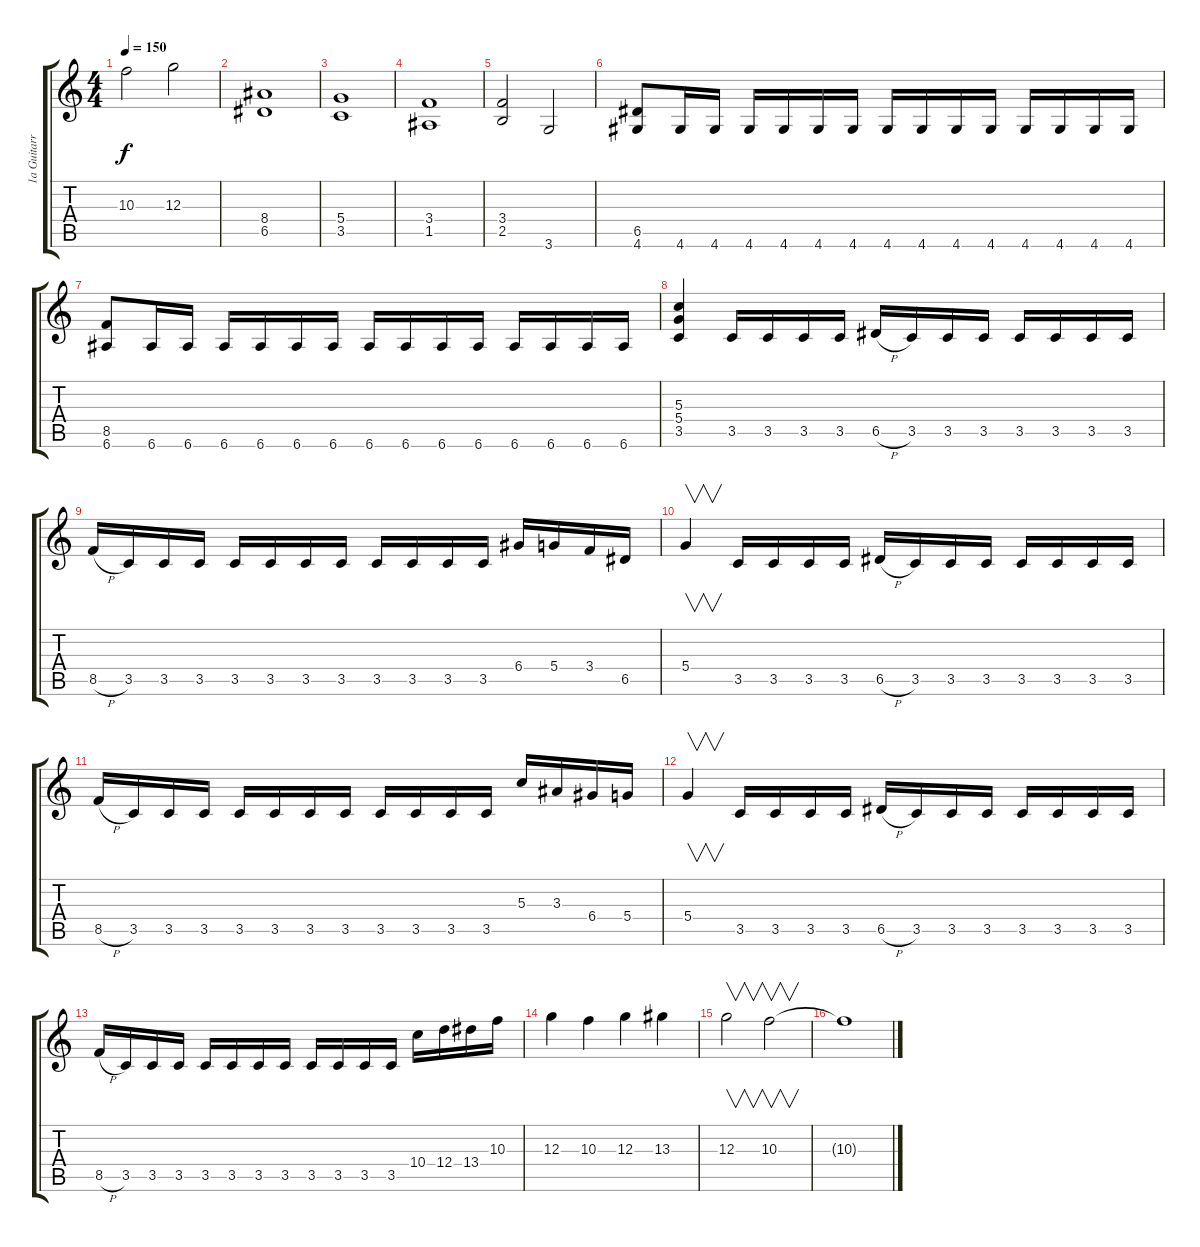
\track ("1a Guitarra" "1a Guitarr") {instrument distortionguitar}
\staff {score tabs}
\tuning (E4 B3 G3 D3 A2 E2) {hide}
\ts (4 4)
\tempo 150
\clef g2
\ks c
10.3.2{dy f} 12.3.2 |
(8.4 6.5).1 |
(5.4 3.5).1 |
(3.4 1.5).1 |
(3.4 2.5).2 3.6.2 |
(6.5 4.6).8 4.6.16 4.6.16 4.6.16 4.6.16 4.6.16 4.6.16 4.6.16 4.6.16 4.6.16 4.6.16 4.6.16 4.6.16 4.6.16 4.6.16 |
(8.5 6.6).8 6.6.16 6.6.16 6.6.16 6.6.16 6.6.16 6.6.16 6.6.16 6.6.16 6.6.16 6.6.16 6.6.16 6.6.16 6.6.16 6.6.16 |
(5.3 5.4 3.5).4 3.5.16 3.5.16 3.5.16 3.5.16 6.5{h}.16 3.5.16 3.5.16 3.5.16 3.5.16 3.5.16 3.5.16 3.5.16 |
8.5{h}.16 3.5.16 3.5.16 3.5.16 3.5.16 3.5.16 3.5.16 3.5.16 3.5.16 3.5.16 3.5.16 3.5.16 6.4.16 5.4.16 3.4.16 6.5.16 |
5.4.4{v} 3.5.16 3.5.16 3.5.16 3.5.16 6.5{h}.16 3.5.16 3.5.16 3.5.16 3.5.16 3.5.16 3.5.16 3.5.16 |
8.5{h}.16 3.5.16 3.5.16 3.5.16 3.5.16 3.5.16 3.5.16 3.5.16 3.5.16 3.5.16 3.5.16 3.5.16 5.3.16 3.3.16 6.4.16 5.4.16 |
5.4.4{v} 3.5.16 3.5.16 3.5.16 3.5.16 6.5{h}.16 3.5.16 3.5.16 3.5.16 3.5.16 3.5.16 3.5.16 3.5.16 |
8.5{h}.16 3.5.16 3.5.16 3.5.16 3.5.16 3.5.16 3.5.16 3.5.16 3.5.16 3.5.16 3.5.16 3.5.16 10.4.16 12.4.16 13.4.16 10.3.16 |
12.3.4 10.3.4 12.3.4 13.3.4 |
12.3.2{v} 10.3.2{v} |
10.3{t}.1
